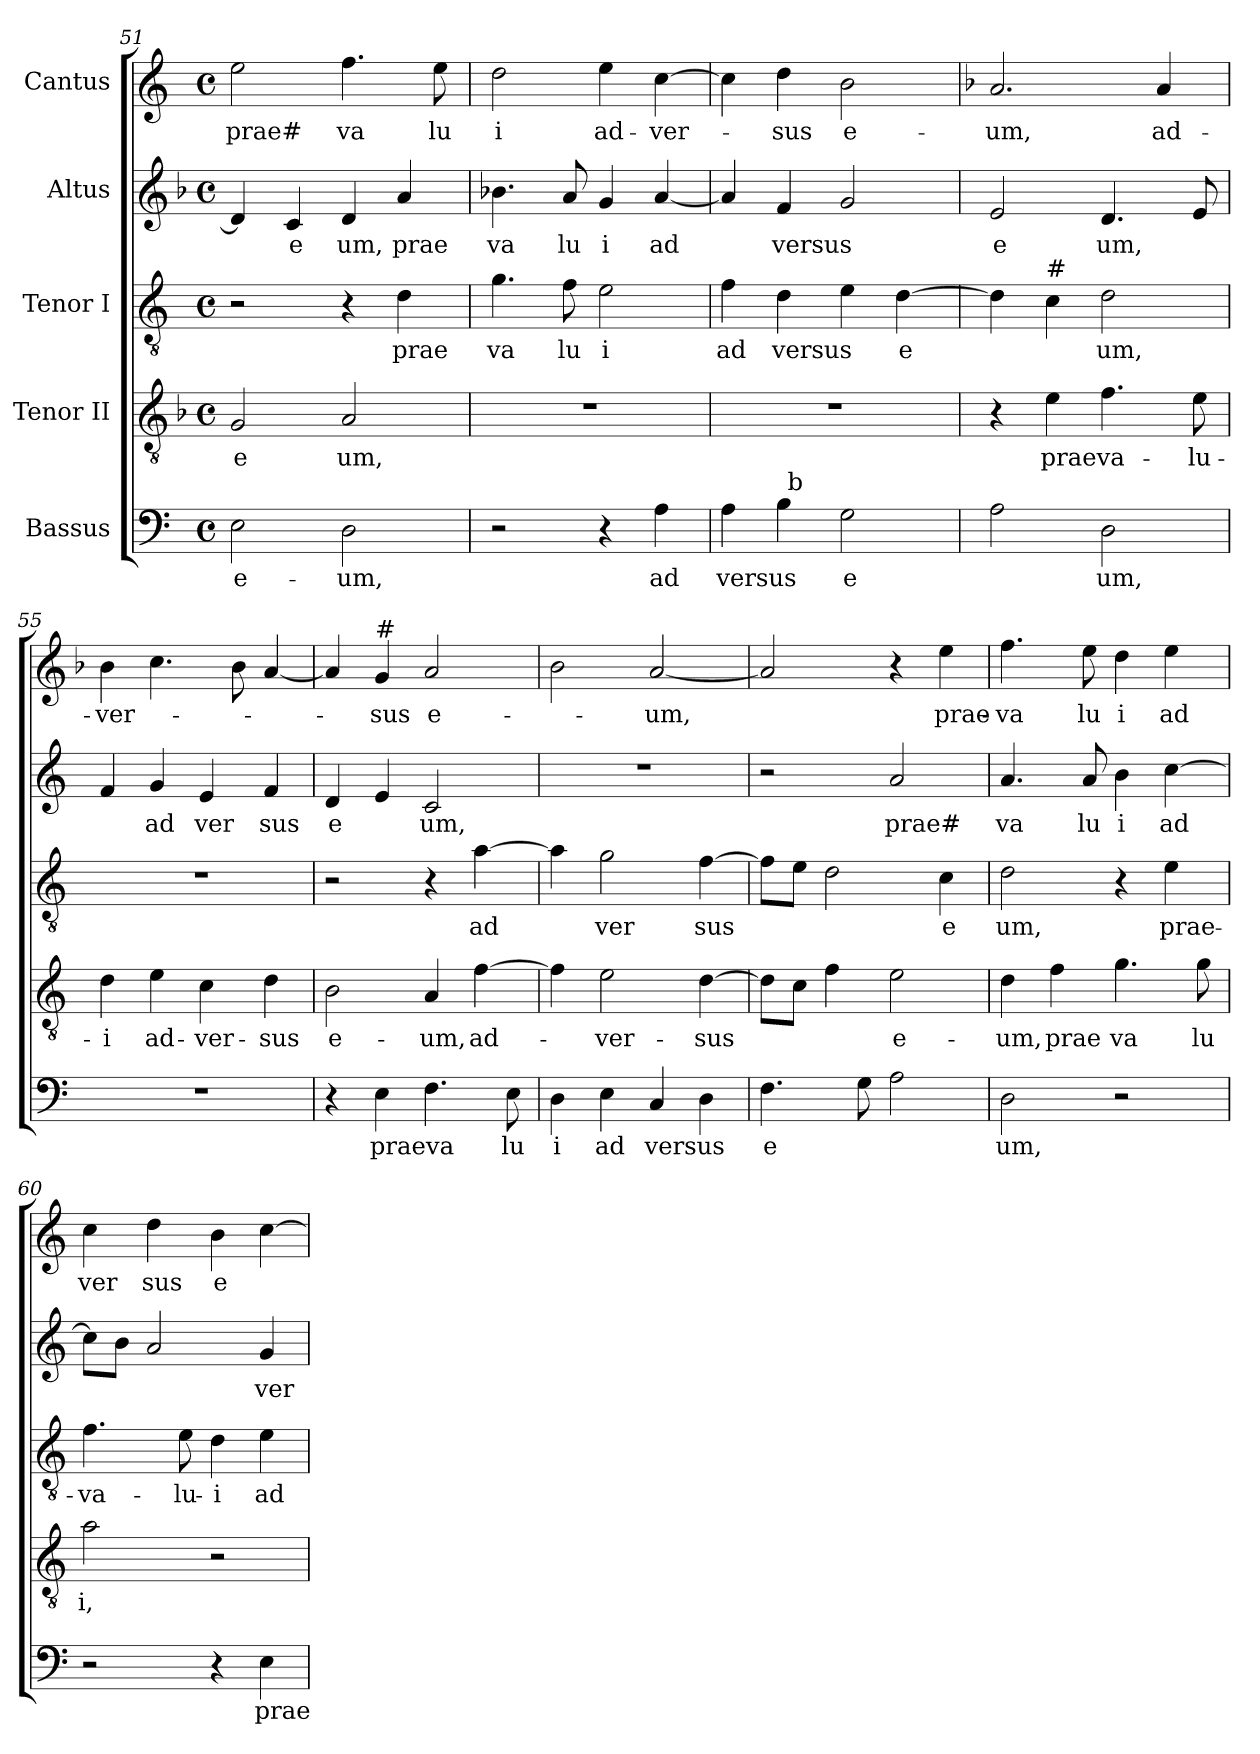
**kern	**text	**kern	**text	**kern	**text	**kern	**text	**kern	**text
*part5	*part5	*part4	*part4	*part3	*part3	*part2	*part2	*part1	*part1
*staff5	*staff5	*staff4	*staff4	*staff3	*staff3	*staff2	*staff2	*staff1	*staff1
*I"Bassus	*	*I"Tenor II	*	*I"Tenor I	*	*I"Altus	*	*I"Cantus	*
*clefF4	*	*clefGv2	*	*clefGv2	*	*clefG2	*	*clefG2	*
*	*	*k[b-]	*	*k[]	*	*k[b-]	*	*	*
*	*	*F:	*	*C:	*	*F:	*	*	*
*M4/4	*	*M4/4	*	*M4/4	*	*M4/4	*	*M4/4	*
*met(c)	*	*met(c)	*	*met(c)	*	*met(c)	*	*met(c)	*
=51	=51	=51	=51	=51	=51	=51	=51	=51	=51
!	!LO:LY:b:cj	!	!LO:LY:b:cj	!	!	!	!	!	!LO:LY:b:cj
2E\	e-	2G/	e	2r	.	4d/]	.	2ee\	prae#
!	!	!	!	!	!	!	!LO:LY:b:cj	!	!
.	.	.	.	.	.	4c/	e	.	.
!	!LO:LY:b:cj	!	!LO:LY:b:cj	!	!	!	!LO:LY:b:cj	!	!LO:LY:b:cj
2D\	-um,	2A/	um,	4r	.	4d/	um,	4.ff\	va
!	!	!	!	!	!LO:LY:b:cj	!	!LO:LY:b:cj	!	!
.	.	.	.	4d\	prae	4a/	prae	.	.
!	!	!	!	!	!	!	!	!	!LO:LY:b:cj
.	.	.	.	.	.	.	.	8ee\	lu
!!LO:LB:g=z
=52	=52	=52	=52	=52	=52	=52	=52	=52	=52
*	*	*k[]	*	*	*	*k[]	*	*	*
*	*	*C:	*	*	*	*C:	*	*	*
!	!	!	!	!	!LO:LY:b:cj	!	!LO:LY:b:cj	!	!LO:LY:b:cj
2r	.	1r	.	4.g\	va	4.b-X\	va	2dd\	i
!	!	!	!	!	!LO:LY:b:cj	!	!LO:LY:b:cj	!	!
.	.	.	.	8f\	lu	8a/	lu	.	.
!	!	!	!	!	!LO:LY:b:cj	!	!LO:LY:b:cj	!	!LO:LY:b:cj
4r	.	.	.	2e\	i	4g/	i	4ee\	ad-
!	!LO:LY:b:cj	!	!	!	!	!	!LO:LY:b	!	!LO:LY:b
4A\	ad	.	.	.	.	[<4a/	ad	[>4cc\	-ver-
=53	=53	=53	=53	=53	=53	=53	=53	=53	=53
!	!LO:LY:b	!	!	!	!LO:LY:b:cj	!	!	!	!
*^	*	*	*	*	*	*	*	*	*
4A\	4ryy	versus	1r	.	4f\	ad	4a/]	.	4cc\]	.
!	!	!	!	!	!	!LO:LY:b	!	!LO:LY:b	!	!LO:LY:b:cj
4B\	64ryy	.	.	.	4d\	versus	4f/	versus	4dd\	-sus
!	!LO:TX:a:t=b	!	!	!	!	!	!	!	!	!
.	2ryy	.	.	.	.	.	.	.	.	.
!	!	!LO:LY:b:cj	!	!	!	!	!	!	!	!LO:LY:b:cj
2G\	.	e	.	.	4e\	.	2g/	.	2b\	e-
!	!	!	!	!	!	!LO:LY:b:cj	!	!	!	!
.	.	.	.	.	[>4d\	e	.	.	.	.
.	8...ryy	.	.	.	.	.	.	.	.	.
*v	*v	*	*	*	*	*	*	*	*	*
=54	=54	=54	=54	=54	=54	=54	=54	=54	=54
*	*	*	*	*	*	*	*	*k[b-]	*
*	*	*	*	*	*	*	*	*F:	*
*^	*	*	*	*	*	*	*	*	*
!	!	!	!	!	!	!	!	!LO:LY:b:cj	!	!LO:LY:b:cj
*v	*v	*	*	*	*	*	*	*	*	*
2A\	.	4r	.	4d\]	.	2e/	e	2.a/	-um,
!	!	!	!	!LO:TX:a:t=#	!	!	!	!	!
!	!	!	!LO:LY:b:cj	!	!	!	!	!	!
.	.	4e\	praeva-	4c\	.	.	.	.	.
!	!LO:LY:b:cj	!	!	!	!LO:LY:b:cj	!	!LO:LY:b	!	!
2D\	um,	4.f\	.	2d\	um,	4.d/	um,	.	.
!	!	!	!	!	!	!	!	!	!LO:LY:b:cj
.	.	.	.	.	.	.	.	4a/	ad-
!	!	!	!LO:LY:b:cj	!	!	!	!	!	!
.	.	8e\	-lu-	.	.	8e/	.	.	.
=55	=55	=55	=55	=55	=55	=55	=55	=55	=55
!	!	!	!LO:LY:b:cj	!	!	!	!	!	!LO:LY:b
1r	.	4d\	-i	1r	.	4f/	.	4b-\	-ver-
!	!	!	!LO:LY:b:cj	!	!	!	!LO:LY:b:cj	!	!
.	.	4e\	ad-	.	.	4g/	ad	4.cc\	.
!	!	!	!LO:LY:b:cj	!	!	!	!LO:LY:b:cj	!	!
.	.	4c\	-ver-	.	.	4e/	ver	.	.
.	.	.	.	.	.	.	.	8b-\	.
!	!	!	!LO:LY:b:cj	!	!	!	!LO:LY:b:cj	!	!
.	.	4d\	-sus	.	.	4f/	sus	[<4a/	.
=56	=56	=56	=56	=56	=56	=56	=56	=56	=56
!	!	!	!LO:LY:b:cj	!	!	!	!LO:LY:b:cj	!	!
4r	.	2B\	e-	2r	.	4d/	e	4a/]	.
!	!	!	!	!	!	!	!	!LO:TX:a:t=#	!
!	!LO:LY:b:cj	!	!	!	!	!	!	!	!LO:LY:b:cj
4E\	praeva	.	.	.	.	4e/	.	4g/	-sus
!	!	!	!LO:LY:b:cj	!	!	!	!LO:LY:b:cj	!	!LO:LY:b:cj
4.F\	.	4A/	-um,	4r	.	2c/	um,	2a/	e-
!	!	!	!LO:LY:b	!	!LO:LY:b	!	!	!	!
.	.	[>4f\	ad-	[>4a\	ad	.	.	.	.
!	!LO:LY:b:cj	!	!	!	!	!	!	!	!
8E\	lu	.	.	.	.	.	.	.	.
=57	=57	=57	=57	=57	=57	=57	=57	=57	=57
!	!LO:LY:b:cj	!	!	!	!	!	!	!	!
4D\	i	4f\]	.	4a\]	.	1r	.	2b-\	.
!	!LO:LY:b:cj	!	!LO:LY:b:cj	!	!LO:LY:b:cj	!	!	!	!
4E\	ad	2e\	-ver-	2g\	ver	.	.	.	.
!	!LO:LY:b	!	!	!	!	!	!	!	!LO:LY:b
4C/	versus	.	.	.	.	.	.	[<2a/	-um,
!	!	!	!LO:LY:b	!	!LO:LY:b	!	!	!	!
4D\	.	[>4d\	-sus	[>4f\	sus	.	.	.	.
=58	=58	=58	=58	=58	=58	=58	=58	=58	=58
!	!LO:LY:b:cj	!	!	!	!	!	!	!	!
4.F\	e	8d\L]	.	8f\L]	.	2r	.	2a/]	.
.	.	8c\J	.	8e\J	.	.	.	.	.
.	.	4f\	.	2d\	.	.	.	.	.
8G\	.	.	.	.	.	.	.	.	.
!	!	!	!LO:LY:b:cj	!	!	!	!LO:LY:b:cj	!	!
2A\	.	2e\	e-	.	.	2a/	prae#	4r	.
!	!	!	!	!	!LO:LY:b:cj	!	!	!	!LO:LY:b:cj
.	.	.	.	4c\	e	.	.	4ee\	prae-
!!LO:PB:g=z
=59	=59	=59	=59	=59	=59	=59	=59	=59	=59
*	*	*	*	*	*	*	*	*k[]	*
*	*	*	*	*	*	*	*	*C:	*
!	!LO:LY:b:cj	!	!LO:LY:b:cj	!	!LO:LY:b:cj	!	!LO:LY:b:cj	!	!LO:LY:b:cj
2D\	um,	4d\	-um,	2d\	um,	4.a/	va	4.ff\	-va
!	!	!	!LO:LY:b:cj	!	!	!	!	!	!
.	.	4f\	prae	.	.	.	.	.	.
!	!	!	!	!	!	!	!LO:LY:b:cj	!	!LO:LY:b:cj
.	.	.	.	.	.	8a/	lu	8ee\	lu
!	!	!	!LO:LY:b:cj	!	!	!	!LO:LY:b:cj	!	!LO:LY:b:cj
2r	.	4.g\	va	4r	.	4b\	i	4dd\	i
!	!	!	!	!	!LO:LY:b:cj	!	!LO:LY:b	!	!LO:LY:b:cj
.	.	.	.	4e\	prae-	[>4cc\	ad	4ee\	ad
!	!	!	!LO:LY:b:cj	!	!	!	!	!	!
.	.	8g\	lu	.	.	.	.	.	.
=60	=60	=60	=60	=60	=60	=60	=60	=60	=60
!	!	!	!LO:LY:b:cj	!	!LO:LY:b:cj	!	!	!	!LO:LY:b:cj
2r	.	2a\	i,	4.f\	-va-	8cc\L]	.	4cc\	ver
.	.	.	.	.	.	8b\J	.	.	.
!	!	!	!	!	!	!	!	!	!LO:LY:b:cj
.	.	.	.	.	.	2a/	.	4dd\	sus
!	!	!	!	!	!LO:LY:b:cj	!	!	!	!
.	.	.	.	8e\	-lu-	.	.	.	.
!	!	!	!	!	!LO:LY:b:cj	!	!	!	!LO:LY:b:cj
4r	.	2r	.	4d\	-i	.	.	4b\	e
!	!LO:LY:b:cj	!	!	!	!LO:LY:b:cj	!	!LO:LY:b:cj	!	!
4E\	prae-	.	.	4e\	ad-	4g/	ver	[>4cc\	.
=	=	=	=	=	=	=	=	=	=
*-	*-	*-	*-	*-	*-	*-	*-	*-	*-
